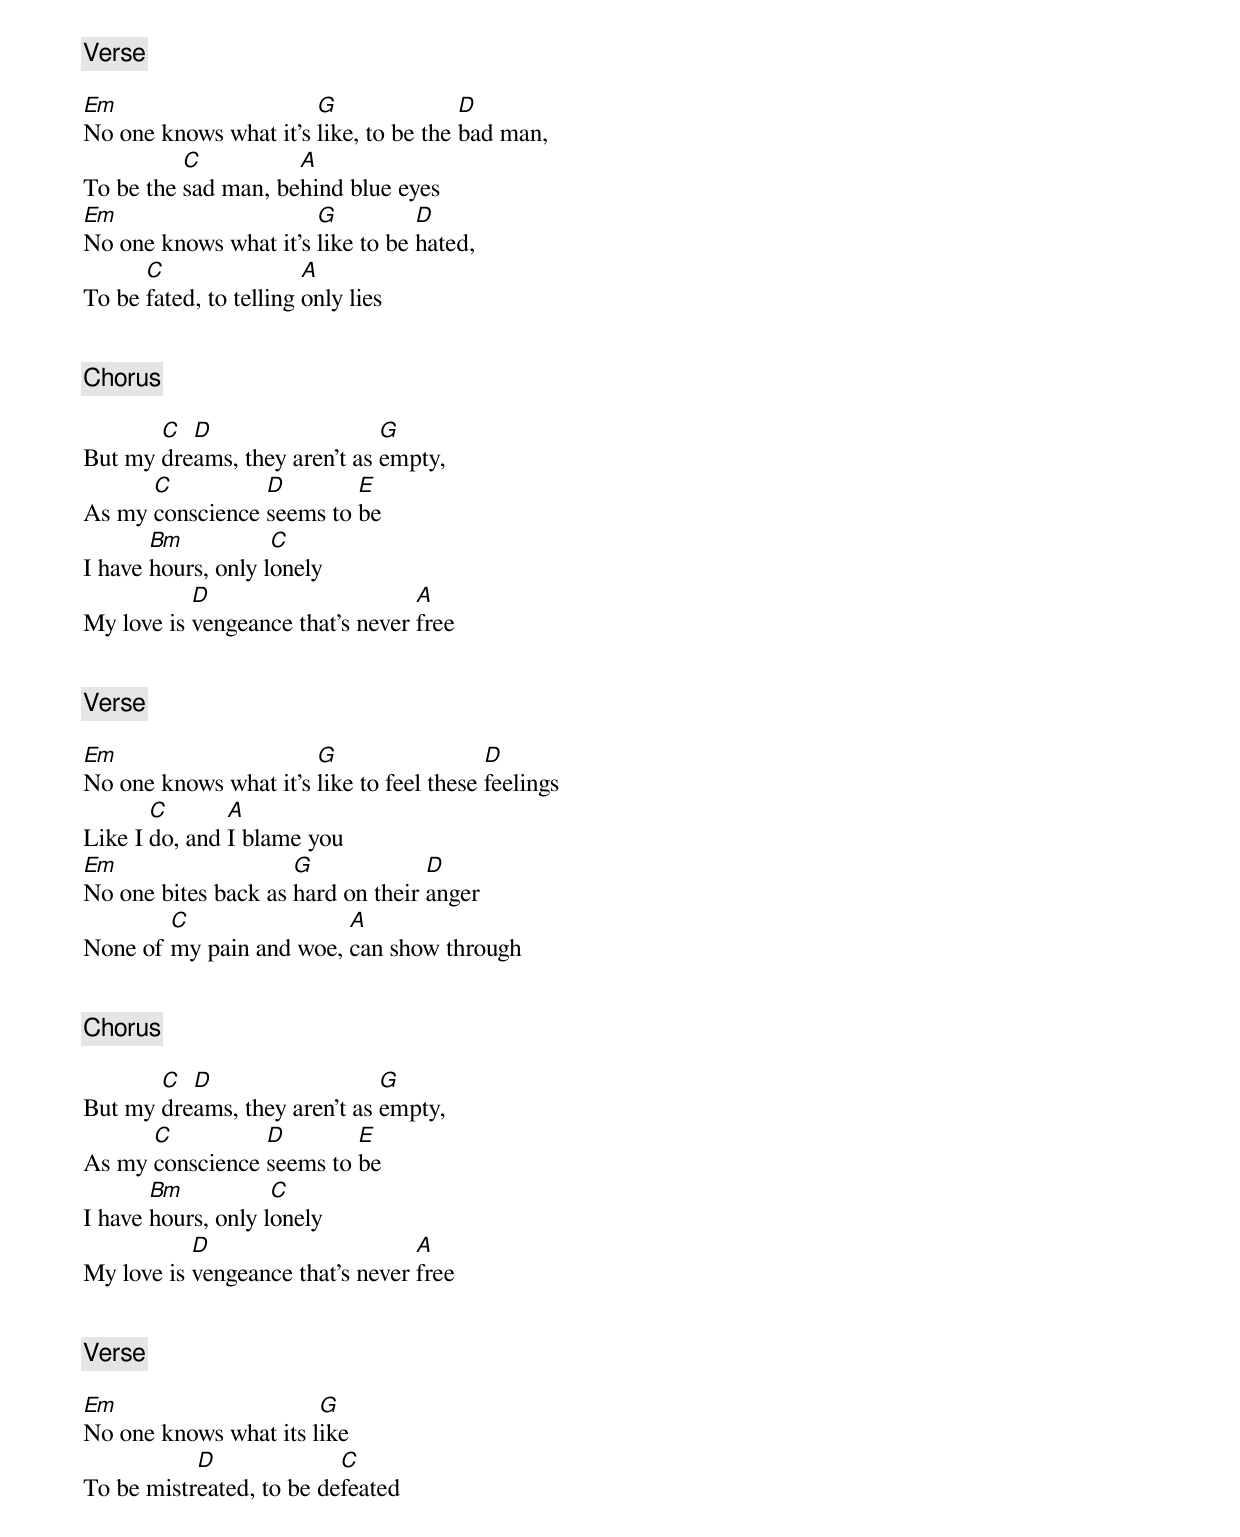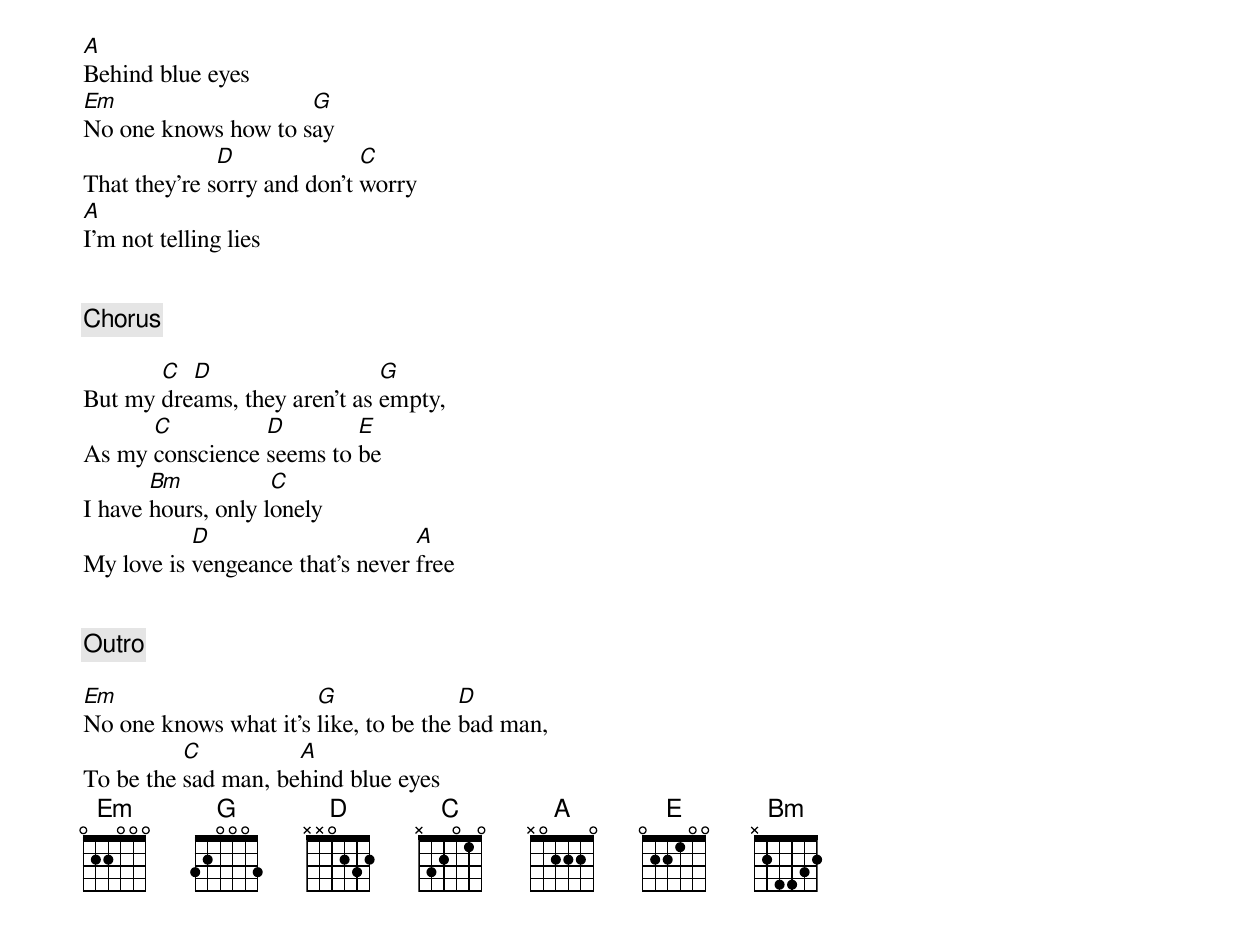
[Verse]

Em                     G               D
No one knows what it's like, to be the bad man,
          C          A
To be the sad man, behind blue eyes
Em                     G          D
No one knows what it's like to be hated,
      C                 A
To be fated, to telling only lies


[Chorus]

       C  D                   G
But my dreams, they aren't as empty,
      C          D        E
As my conscience seems to be
       Bm           C
I have hours, only lonely
           D                      A
My love is vengeance that's never free


[Verse]

Em                     G                  D
No one knows what it's like to feel these feelings
       C       A
Like I do, and I blame you
Em                   G             D
No one bites back as hard on their anger
        C                A
None of my pain and woe, can show through


[Chorus]

       C  D                   G
But my dreams, they aren't as empty,
      C          D        E
As my conscience seems to be
       Bm           C
I have hours, only lonely
           D                      A
My love is vengeance that's never free


[Verse]

Em                     G
No one knows what its like
           D              C
To be mistreated, to be defeated
A
Behind blue eyes
Em                   G
No one knows how to say
              D              C
That they're sorry and don't worry
A
I'm not telling lies


[Chorus]

       C  D                   G
But my dreams, they aren't as empty,
      C          D        E
As my conscience seems to be
       Bm           C
I have hours, only lonely
           D                      A
My love is vengeance that's never free


[Outro]

Em                     G               D
No one knows what it's like, to be the bad man,
          C          A
To be the sad man, behind blue eyes
